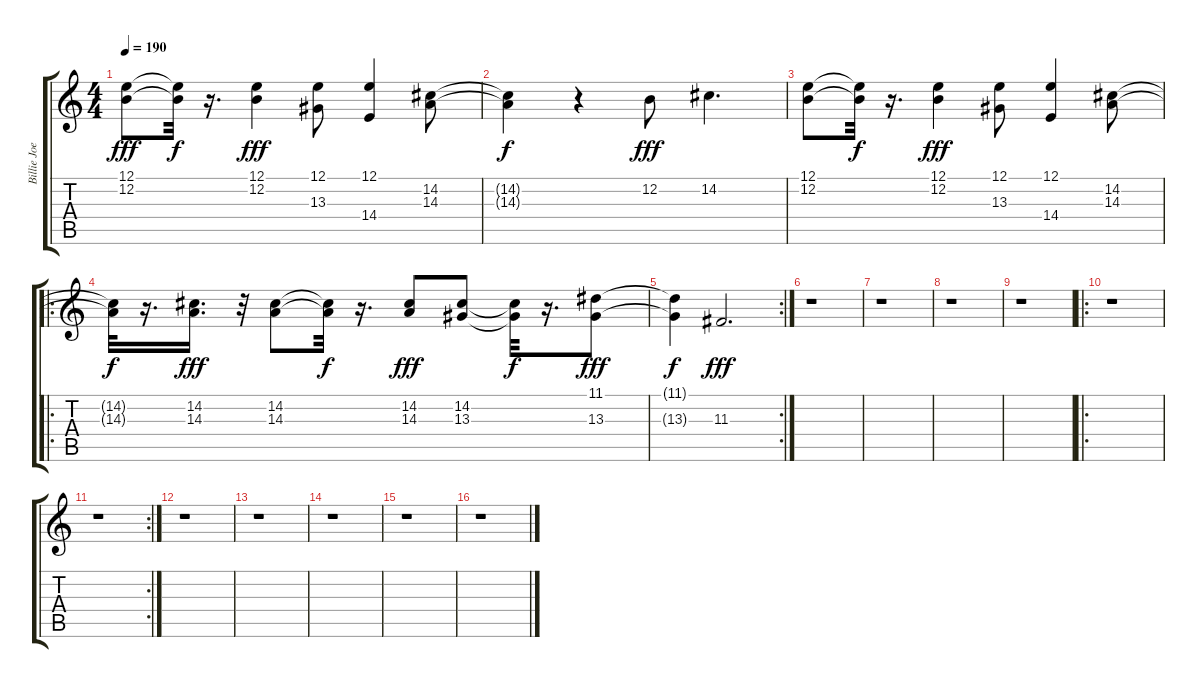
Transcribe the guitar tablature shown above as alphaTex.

\track ("Billie Joe Armstrong Voice" "Billie Joe") {instrument englishhorn}
\staff {score tabs}
\tuning (E4 B3 G3 D3 A2 E2) {hide}
\ts (4 4)
\tempo 190
\clef g2
\ks c
(12.1 12.2).8{dy fff} (12.1{t} 12.2{t}).32{dy f} r.16{d} (12.1 12.2).4{dy fff} (12.1 13.3).8 (12.1 14.4).4 (14.2 14.3).8 |
(14.2{t} 14.3{t}).4{dy f} r.4 12.2.8{dy fff} 14.2.4{d} |
(12.1 12.2).8 (12.1{t} 12.2{t}).32{dy f} r.16{d} (12.1 12.2).4{dy fff} (12.1 13.3).8 (12.1 14.4).4 (14.2 14.3).8 |
\ro
(14.2{t} 14.3{t}).32{dy f} r.16{d} (14.2 14.3).16{d dy fff} r.32 (14.2 14.3).8 (14.2{t} 14.3{t}).32{dy f} r.16{d} (14.2 14.3).8{dy fff} (14.2 13.3).8 (14.2{t} 13.3{t}).32{dy f} r.16{d} (11.1 13.3).8{dy fff} |
\rc 2
(11.1{t} 13.3{t}).4{dy f} 11.3.2{d dy fff} |
r.1 |
r.1 |
r.1 |
r.1 |
\ro
r.1 |
\rc 2
r.1 |
r.1 |
r.1 |
r.1 |
r.1 |
r.1
